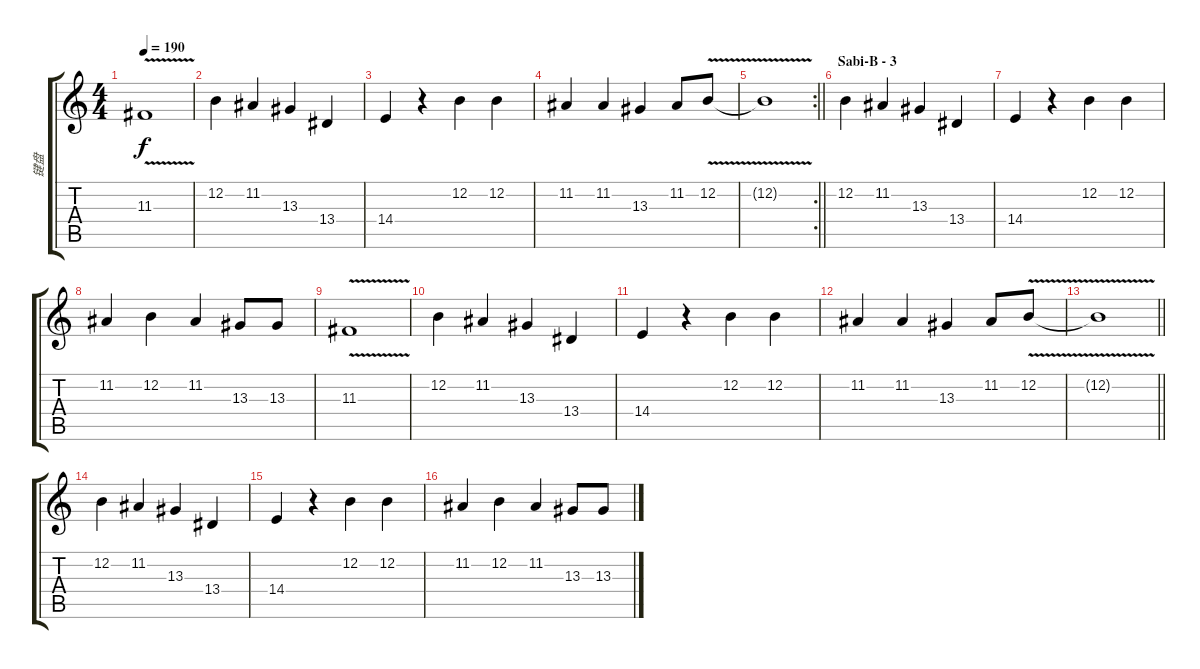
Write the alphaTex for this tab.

\track ("键盘" "键盘") {instrument brasssection}
\staff {score tabs}
\tuning (E4 B3 G3 D3 A2 E2) {hide}
\ts (4 4)
\tempo 190
\clef g2
\ks c
11.3{v}.1{dy f} |
12.2.4 11.2.4 13.3.4 13.4.4 |
14.4.4 r.4 12.2.4 12.2.4 |
11.2.4 11.2.4 13.3.4 11.2.8 12.2{v}.8 |
\rc 2
\barLineRight lightlight
12.2{t}.1 |
\section ("" "Sabi-B - 3")
12.2.4 11.2.4 13.3.4 13.4.4 |
14.4.4 r.4 12.2.4 12.2.4 |
11.2.4 12.2.4 11.2.4 13.3.8 13.3.8 |
11.3{v}.1 |
12.2.4 11.2.4 13.3.4 13.4.4 |
14.4.4 r.4 12.2.4 12.2.4 |
11.2.4 11.2.4 13.3.4 11.2.8 12.2{v}.8 |
\barLineRight lightlight
12.2{t}.1 |
12.2.4 11.2.4 13.3.4 13.4.4 |
14.4.4 r.4 12.2.4 12.2.4 |
11.2.4 12.2.4 11.2.4 13.3.8 13.3.8
